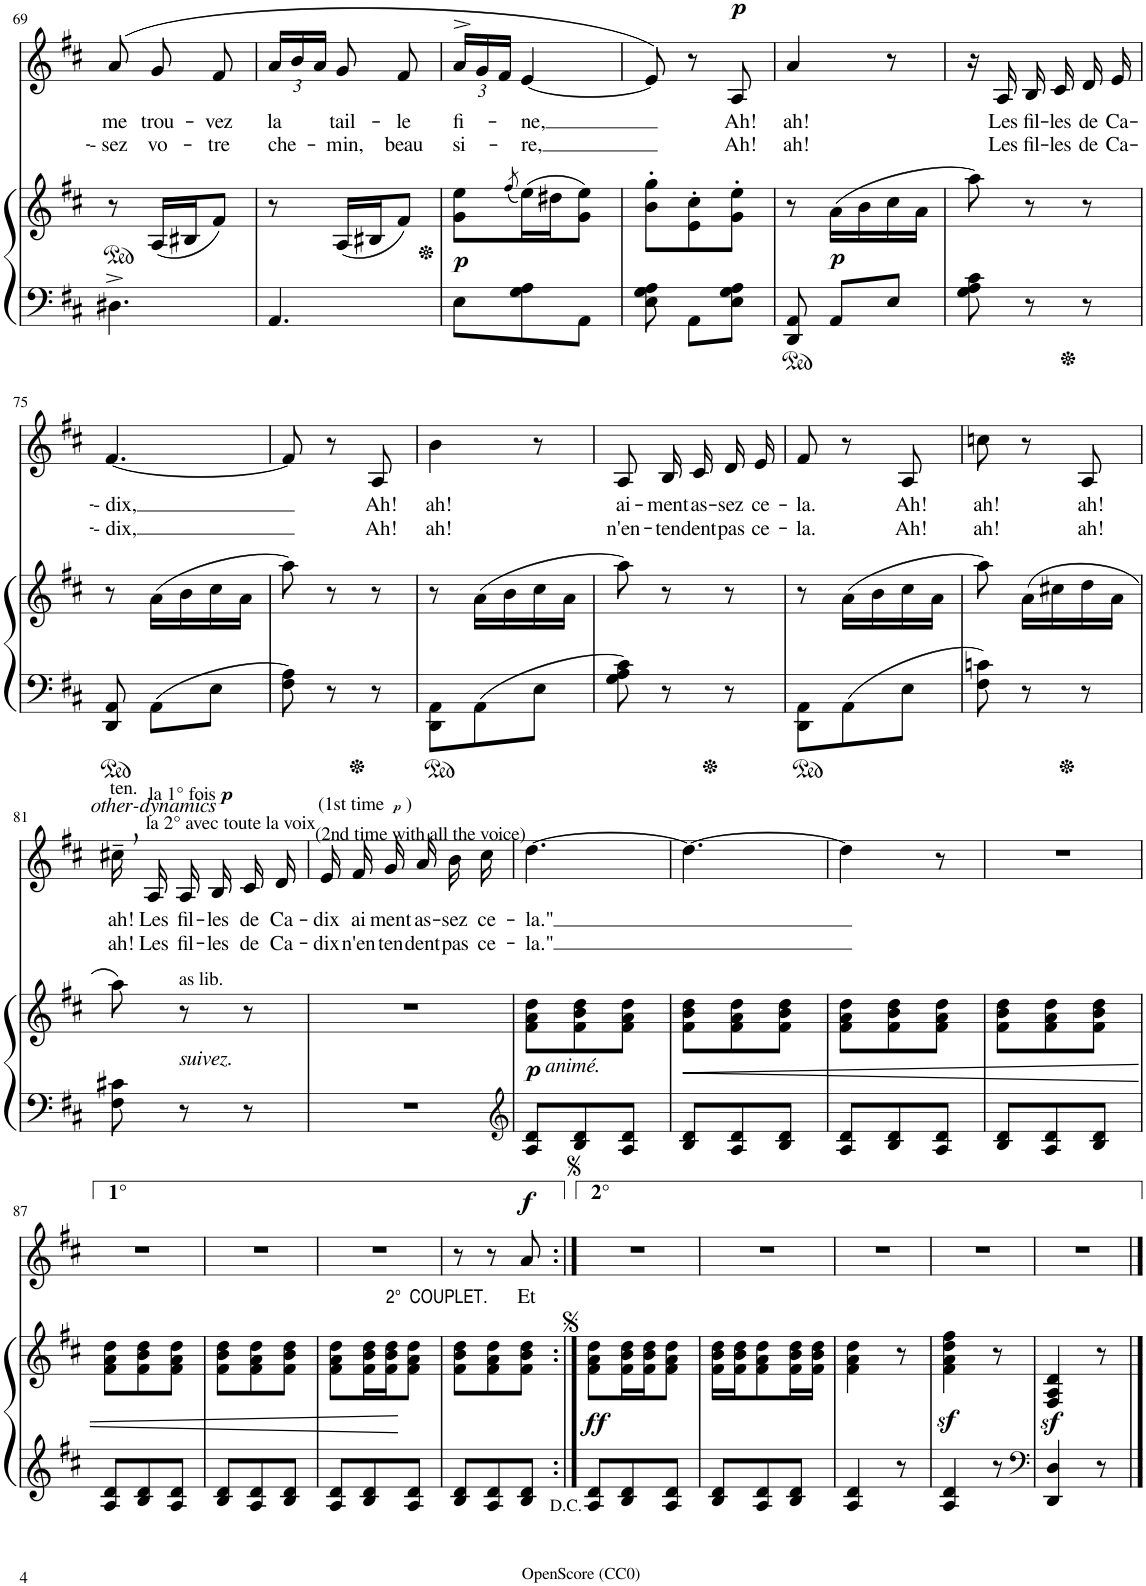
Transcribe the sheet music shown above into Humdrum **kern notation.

**kern	**kern	**dynam	**kern	**text	**text	**dynam
*part2	*part2	*part2	*part1	*part1	*part1	*part1
*staff3	*staff2	*staff2/3	*staff1	*staff1	*staff1	*staff1
*I"PIANO.	*	*	*I"CHANT: Voice	*	*	*
*I'Pno	*	*	*	*	*	*
!!LO:PB:g=z
*clefF4	*clefG2	*	*clefG2	*	*	*
*k[f#c#]	*k[f#c#]	*	*k[f#c#]	*	*	*
*M3/8	*M3/8	*	*M3/8	*	*	*
*	*ped	*	*	*	*	*
=69	=69	=69	=69	=69	=69	=69
!	!	!	!	!LO:LY:b	!LO:LY:b	!
4.D#X^\	8r	.	(>8a/	me	- sez	.
!	!	!	!	!LO:LY:b	!LO:LY:b	!
.	(<16A/LL	.	8g/	trou-	vo-	.
.	16B#X/J	.	.	.	.	.
!	!	!	!	!LO:LY:b	!LO:LY:b	!
.	8f#/J)	.	8f#/	-vez	-tre	.
=70	=70	=70	=70	=70	=70	=70
*	*	*	*Xbrackettup	*	*	*
!	!	!	!	!LO:LY:b	!LO:LY:b	!
4.AA/	8r	.	24a/LL	la	che-	.
.	.	.	24b/	.	.	.
.	.	.	24a/JJ	.	.	.
!	!	!	!	!LO:LY:b	!LO:LY:b	!
.	(<16A/LL	.	8g/	tail-	-min,	.
.	16B#X/J	.	.	.	.	.
!	!	!	!	!LO:LY:b	!LO:LY:b	!
.	8f#/J)	.	8f#/	-le	beau	.
=71	=71	=71	=71	=71	=71	=71
*	*Xped	*	*	*	*	*
!	!	!LO:DY:b	!	!LO:LY:b	!LO:LY:b	!
8E\L	8g\ 8ee\L	p	24a^>/LL	fi-	si-	.
.	.	.	24g/	.	.	.
.	.	.	24f#/JJ	.	.	.
.	(8qff#/	.	.	.	.	.
!	!	!	!	!LO:LY:b	!LO:LY:b	!
8G\ 8A\	(>16ee\L)	.	[4e/	-ne,	-re,	.
.	16dd#X\J	.	.	.	.	.
8AA\J	8g\ 8ee\J)	.	.	.	.	.
=72	=72	=72	=72	=72	=72	=72
8E\ 8G\ 8A\	8b\' 8gg\'L	.	8e/])	.	.	.
8AA\L	8e\' 8cc#\'	.	8r	.	.	.
!	!	!	!	!LO:LY:b	!LO:LY:b	!LO:DY:a
8E\ 8G\ 8A\J	8g\' 8ee\'J	.	8A/	Ah!	Ah!	p
=73	=73	=73	=73	=73	=73	=73
!	!	!	!	!LO:LY:b	!LO:LY:b	!
8DD/ 8AA/	8r	.	4a/	ah!	ah!	.
!	!	!LO:DY:b	!	!	!	!
8AA/L	(>16a\LL	p	.	.	.	.
.	16b\	.	.	.	.	.
8E/J	16cc#\	.	8r	.	.	.
.	16a\JJ	.	.	.	.	.
=74	=74	=74	=74	=74	=74	=74
8G\ 8A\ 8c#\	8aa\)	.	16r	.	.	.
!	!	!	!	!LO:LY:b	!LO:LY:b	!
.	.	.	16A/	Les	Les	.
!	!	!	!	!LO:LY:b	!LO:LY:b	!
8r	8r	.	16B/	fil-	fil-	.
!	!	!	!	!LO:LY:b	!LO:LY:b	!
.	.	.	16c#/	-les	-les	.
!	!	!	!	!LO:LY:b	!LO:LY:b	!
8r	8r	.	16d/	de	de	.
!	!	!	!	!LO:LY:b	!LO:LY:b	!
.	.	.	16e/	Ca-	Ca-	.
!!LO:LB:g=z
=75	=75	=75	=75	=75	=75	=75
!	!	!	!	!LO:LY:b	!LO:LY:b	!
8DD/ 8AA/	8r	.	[4.f#/	-- dix,	-- dix,	.
8AA\L	(>16a\LL	.	.	.	.	.
.	16b\	.	.	.	.	.
8E\J	16cc#\	.	.	.	.	.
.	16a\JJ	.	.	.	.	.
=76	=76	=76	=76	=76	=76	=76
8F#\ 8A\	8aa\)	.	8f#/]	.	.	.
8r	8r	.	8r	.	.	.
!	!	!	!	!LO:LY:b	!LO:LY:b	!
8r	8r	.	8A/	Ah!	Ah!	.
=77	=77	=77	=77	=77	=77	=77
!	!	!	!	!LO:LY:b	!LO:LY:b	!
8DD\ 8AA\L	8r	.	4b\	ah!	ah!	.
8AA\	(>16a\LL	.	.	.	.	.
.	16b\	.	.	.	.	.
8E\J	16cc#\	.	8r	.	.	.
.	16a\JJ	.	.	.	.	.
=78	=78	=78	=78	=78	=78	=78
!	!	!	!	!LO:LY:b	!LO:LY:b	!
8G\ 8A\ 8c#\	8aa\)	.	8A/	ai-	n'en-	.
!	!	!	!	!LO:LY:b	!LO:LY:b	!
8r	8r	.	16B/	-ment	-ten-	.
!	!	!	!	!LO:LY:b	!LO:LY:b	!
.	.	.	16c#/	as-	-dent	.
!	!	!	!	!LO:LY:b	!LO:LY:b	!
8r	8r	.	16d/	-sez	pas	.
!	!	!	!	!LO:LY:b	!LO:LY:b	!
.	.	.	16e/	ce-	ce-	.
=79	=79	=79	=79	=79	=79	=79
!	!	!	!	!LO:LY:b	!LO:LY:b	!
8DD\ 8AA\L	8r	.	8f#/	-la.	-la.	.
8AA\	(>16a\LL	.	8r	.	.	.
.	16b\	.	.	.	.	.
!	!	!	!	!LO:LY:b	!LO:LY:b	!
8E\J	16cc#\	.	8A/	Ah!	Ah!	.
.	16a\JJ	.	.	.	.	.
=80	=80	=80	=80	=80	=80	=80
!	!	!	!	!LO:LY:b	!LO:LY:b	!
8F#\ 8cn\	8aa\)	.	8ccn\	ah!	ah!	.
8r	(16a\LL	.	8r	.	.	.
.	16cc#X\	.	.	.	.	.
!	!	!	!	!LO:LY:b	!LO:LY:b	!
8r	16dd\	.	8A/	ah!	ah!	.
.	16a\JJ	.	.	.	.	.
!!LO:LB:g=z
=81	=81	=81	=81	=81	=81	=81
!	!	!	!LO:TX:a:t=ten.	!	!	!
!	!	!	!	!LO:LY:b	!LO:LY:b	!
8F#\ 8c#X\	8aa\)	.	16cc#X~,\	ah!	ah!	.
!	!	!	!LO:TX:a:t=la 1° fois	!	!	!
!	!	!	!LO:TX:a:t=la 2° avec toute la voix	!	!	!
!	!	!	!	!LO:LY:b	!LO:LY:b	!LO:DY:a
.	.	.	16A/	Les	Les	other-dynamics
!	!LO:TX:a:t=as lib.	!	!	!	!	!
!	!LO:TX:b:i:t=suivez.	!	!	!	!	!
!	!	!	!	!LO:LY:b	!LO:LY:b	!
8r	8r	.	16A/	fil-	fil-	.
!	!	!	!	!LO:LY:b	!LO:LY:b	!
.	.	.	16B/	-les	-les	.
!	!	!	!	!LO:LY:b	!LO:LY:b	!
8r	8r	.	16c#/	de	de	.
!	!	!	!	!LO:LY:b	!LO:LY:b	!
.	.	.	16d/	Ca-	Ca-	.
=82	=82	=82	=82	=82	=82	=82
!	!	!	!LO:TX:a:t=(2nd time with all the voice)	!	!	!
!	!	!	!LO:TX:a:t=(1st time   )	!	!	!
!	!	!	!	!LO:LY:b	!LO:LY:b	!
4.r	4.r	.	16e/	-dix	-dix	.
!	!	!	!	!LO:LY:b	!LO:LY:b	!
.	.	.	16f#/	ai-	n'en-	.
!	!	!	!	!LO:LY:b	!LO:LY:b	!
.	.	.	16g/	-ment	-ten-	.
!	!	!	!	!LO:LY:b	!LO:LY:b	!
.	.	.	16a/	as-	-dent	.
!	!	!	!	!LO:LY:b	!LO:LY:b	!
.	.	.	16b\	-sez	pas	.
!	!	!	!	!LO:LY:b	!LO:LY:b	!
.	.	.	16cc#\	ce-	ce-	.
=83	=83	=83	=83	=83	=83	=83
*clefG2	*	*	*	*	*	*
!	!LO:TX:b:i:t=animé.	!	!	!	!	!
!	!	!LO:DY:b	!	!LO:LY:b	!LO:LY:b	!
8A/ 8d/L	8f#\ 8a\ 8dd\L	p	[4.dd\	-la."	-la."	.
8B/ 8d/	8f#\ 8b\ 8dd\	.	.	.	.	.
8A/ 8d/J	8f#\ 8a\ 8dd\J	.	.	.	.	.
=84	=84	=84	=84	=84	=84	=84
!	!	!LO:HP:b	!	!	!	!
8B/ 8d/L	8f#\ 8b\ 8dd\L	<	4.dd\_	.	.	.
8A/ 8d/	8f#\ 8a\ 8dd\	.	.	.	.	.
8B/ 8d/J	8f#\ 8b\ 8dd\J	.	.	.	.	.
=85	=85	=85	=85	=85	=85	=85
8A/ 8d/L	8f#\ 8a\ 8dd\L	.	4dd\]	.	.	.
8B/ 8d/	8f#\ 8b\ 8dd\	.	.	.	.	.
8A/ 8d/J	8f#\ 8a\ 8dd\J	.	8r	.	.	.
=86	=86	=86	=86	=86	=86	=86
8B/ 8d/L	8f#\ 8b\ 8dd\L	.	4.r	.	.	.
8A/ 8d/	8f#\ 8a\ 8dd\	.	.	.	.	.
8B/ 8d/J	8f#\ 8b\ 8dd\J	.	.	.	.	.
!!LO:LB:g=z
=87	=87	=87	=87	=87	=87	=87
8A/ 8d/L	8f#\ 8a\ 8dd\L	.	4.r	.	.	.
8B/ 8d/	8f#\ 8b\ 8dd\	.	.	.	.	.
8A/ 8d/J	8f#\ 8a\ 8dd\J	.	.	.	.	.
=88	=88	=88	=88	=88	=88	=88
8B/ 8d/L	8f#\ 8b\ 8dd\L	.	4.r	.	.	.
8A/ 8d/	8f#\ 8a\ 8dd\	.	.	.	.	.
8B/ 8d/J	8f#\ 8b\ 8dd\J	.	.	.	.	.
=89	=89	=89	=89	=89	=89	=89
!	!	!	!LO:TX:b:t=2°  COUPLET.	!	!	!
8A/ 8d/L	8f#\ 8a\ 8dd\L	.	4.r	.	.	.
8B/ 8d/	16f#\ 16b\ 16dd\L	.	.	.	.	.
.	16f#\ 16b\ 16dd\J	.	.	.	.	.
8A/ 8d/J	8f#\ 8a\ 8dd\J	[	.	.	.	.
=90	=90	=90	=90	=90	=90	=90
8B/ 8d/L	8f#\ 8b\ 8dd\L	.	8r	.	.	.
8A/ 8d/	8f#\ 8a\ 8dd\	.	8r	.	.	.
!	!	!	!	!LO:LY:b	!	!LO:DY:a
8B/ 8d/J	8f#\ 8b\ 8dd\J	.	8a/	Et	.	f
=91:|!	=91:|!	=91:|!	=91:|!	=91:|!	=91:|!	=91:|!
!	!	!LO:DY:b	!	!	!	!
8A/ 8d/L	8f#\ 8a\ 8dd\L	ff	4.r	.	.	.
8B/ 8d/	16f#\ 16b\ 16dd\L	.	.	.	.	.
.	16f#\ 16b\ 16dd\J	.	.	.	.	.
8A/ 8d/J	8f#\ 8a\ 8dd\J	.	.	.	.	.
=92	=92	=92	=92	=92	=92	=92
8B/ 8d/L	16f#\ 16b\ 16dd\LL	.	4.r	.	.	.
.	16f#\ 16b\ 16dd\J	.	.	.	.	.
8A/ 8d/	8f#\ 8a\ 8dd\	.	.	.	.	.
8B/ 8d/J	16f#\ 16b\ 16dd\L	.	.	.	.	.
.	16f#\ 16b\ 16dd\JJ	.	.	.	.	.
=93	=93	=93	=93	=93	=93	=93
4A/ 4d/	4f#\ 4a\ 4dd\	.	4.r	.	.	.
8r	8r	.	.	.	.	.
=94	=94	=94	=94	=94	=94	=94
4A/ 4d/	4f#\z< 4a\z< 4dd\z< 4ff#\z<	.	4.r	.	.	.
8r	8r	.	.	.	.	.
=95	=95	=95	=95	=95	=95	=95
*clefF4	*	*	*	*	*	*
4DD/ 4D/	4F#/z< 4A/z< 4d/z<	.	4.r	.	.	.
8r	8r	.	.	.	.	.
==	==	==	==	==	==	==
*-	*-	*-	*-	*-	*-	*-
